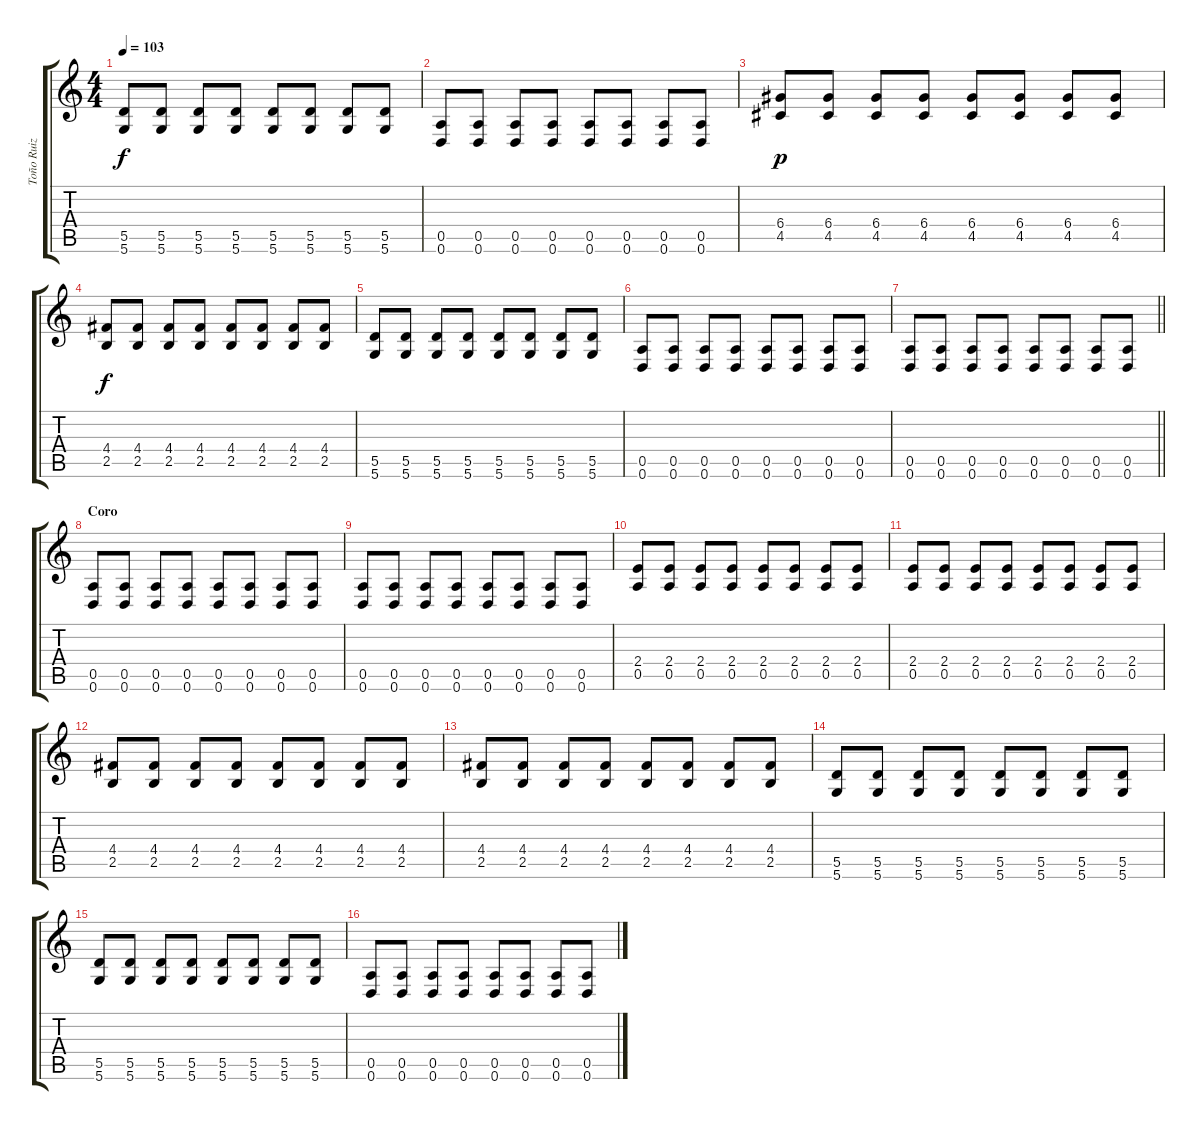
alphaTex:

\track ("Toño Ruiz" "Toño Ruiz") {instrument overdrivenguitar}
\staff {score tabs}
\tuning (E4 B3 G3 D3 A2 D2) {hide}
\ts (4 4)
\tempo 103
\clef g2
\ks c
(5.5 5.6).8{dy f} (5.5 5.6).8 (5.5 5.6).8 (5.5 5.6).8 (5.5 5.6).8 (5.5 5.6).8 (5.5 5.6).8 (5.5 5.6).8 |
(0.5 0.6).8 (0.5 0.6).8 (0.5 0.6).8 (0.5 0.6).8 (0.5 0.6).8 (0.5 0.6).8 (0.5 0.6).8 (0.5 0.6).8 |
(6.4 4.5).8{dy p} (6.4 4.5).8 (6.4 4.5).8 (6.4 4.5).8 (6.4 4.5).8 (6.4 4.5).8 (6.4 4.5).8 (6.4 4.5).8 |
(4.4 2.5).8{dy f} (4.4 2.5).8 (4.4 2.5).8 (4.4 2.5).8 (4.4 2.5).8 (4.4 2.5).8 (4.4 2.5).8 (4.4 2.5).8 |
(5.5 5.6).8 (5.5 5.6).8 (5.5 5.6).8 (5.5 5.6).8 (5.5 5.6).8 (5.5 5.6).8 (5.5 5.6).8 (5.5 5.6).8 |
(0.5 0.6).8 (0.5 0.6).8 (0.5 0.6).8 (0.5 0.6).8 (0.5 0.6).8 (0.5 0.6).8 (0.5 0.6).8 (0.5 0.6).8 |
\barLineRight lightlight
(0.5 0.6).8 (0.5 0.6).8 (0.5 0.6).8 (0.5 0.6).8 (0.5 0.6).8 (0.5 0.6).8 (0.5 0.6).8 (0.5 0.6).8 |
\section ("" "Coro")
(0.5 0.6).8 (0.5 0.6).8 (0.5 0.6).8 (0.5 0.6).8 (0.5 0.6).8 (0.5 0.6).8 (0.5 0.6).8 (0.5 0.6).8 |
(0.5 0.6).8 (0.5 0.6).8 (0.5 0.6).8 (0.5 0.6).8 (0.5 0.6).8 (0.5 0.6).8 (0.5 0.6).8 (0.5 0.6).8 |
(2.4 0.5).8 (2.4 0.5).8 (2.4 0.5).8 (2.4 0.5).8 (2.4 0.5).8 (2.4 0.5).8 (2.4 0.5).8 (2.4 0.5).8 |
(2.4 0.5).8 (2.4 0.5).8 (2.4 0.5).8 (2.4 0.5).8 (2.4 0.5).8 (2.4 0.5).8 (2.4 0.5).8 (2.4 0.5).8 |
(4.4 2.5).8 (4.4 2.5).8 (4.4 2.5).8 (4.4 2.5).8 (4.4 2.5).8 (4.4 2.5).8 (4.4 2.5).8 (4.4 2.5).8 |
(4.4 2.5).8 (4.4 2.5).8 (4.4 2.5).8 (4.4 2.5).8 (4.4 2.5).8 (4.4 2.5).8 (4.4 2.5).8 (4.4 2.5).8 |
(5.5 5.6).8 (5.5 5.6).8 (5.5 5.6).8 (5.5 5.6).8 (5.5 5.6).8 (5.5 5.6).8 (5.5 5.6).8 (5.5 5.6).8 |
(5.5 5.6).8 (5.5 5.6).8 (5.5 5.6).8 (5.5 5.6).8 (5.5 5.6).8 (5.5 5.6).8 (5.5 5.6).8 (5.5 5.6).8 |
(0.5 0.6).8 (0.5 0.6).8 (0.5 0.6).8 (0.5 0.6).8 (0.5 0.6).8 (0.5 0.6).8 (0.5 0.6).8 (0.5 0.6).8
